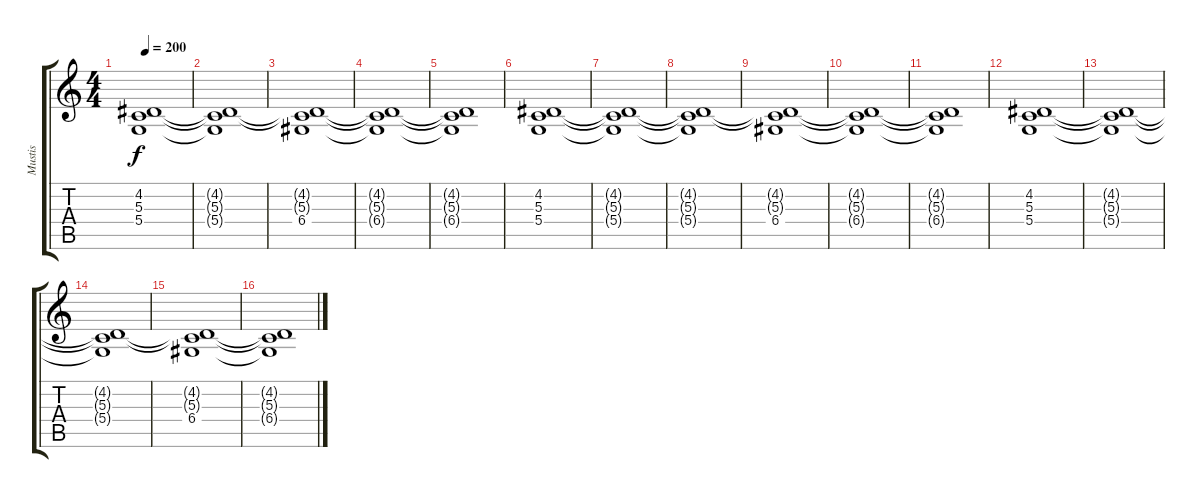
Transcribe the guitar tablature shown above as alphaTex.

\track ("Mustis" "Mustis") {instrument stringensemble1}
\staff {score tabs}
\tuning (E4 B3 G3 D3 A2 E2) {hide}
\ts (4 4)
\tempo 200
\clef g2
\ks c
(4.2{t} 5.3{t} 5.4{t}).1{dy f} |
(4.2{t} 5.3{t} 5.4{t}).1 |
(4.2{t} 5.3{t} 6.4).1 |
(4.2{t} 5.3{t} 6.4{t}).1 |
(4.2{t} 5.3{t} 6.4{t}).1 |
(4.2 5.3 5.4).1 |
(4.2{t} 5.3{t} 5.4{t}).1 |
(4.2{t} 5.3{t} 5.4{t}).1 |
(4.2{t} 5.3{t} 6.4).1 |
(4.2{t} 5.3{t} 6.4{t}).1 |
(4.2{t} 5.3{t} 6.4{t}).1 |
(4.2 5.3 5.4).1 |
(4.2{t} 5.3{t} 5.4{t}).1 |
(4.2{t} 5.3{t} 5.4{t}).1 |
(4.2{t} 5.3{t} 6.4).1 |
(4.2{t} 5.3{t} 6.4{t}).1
